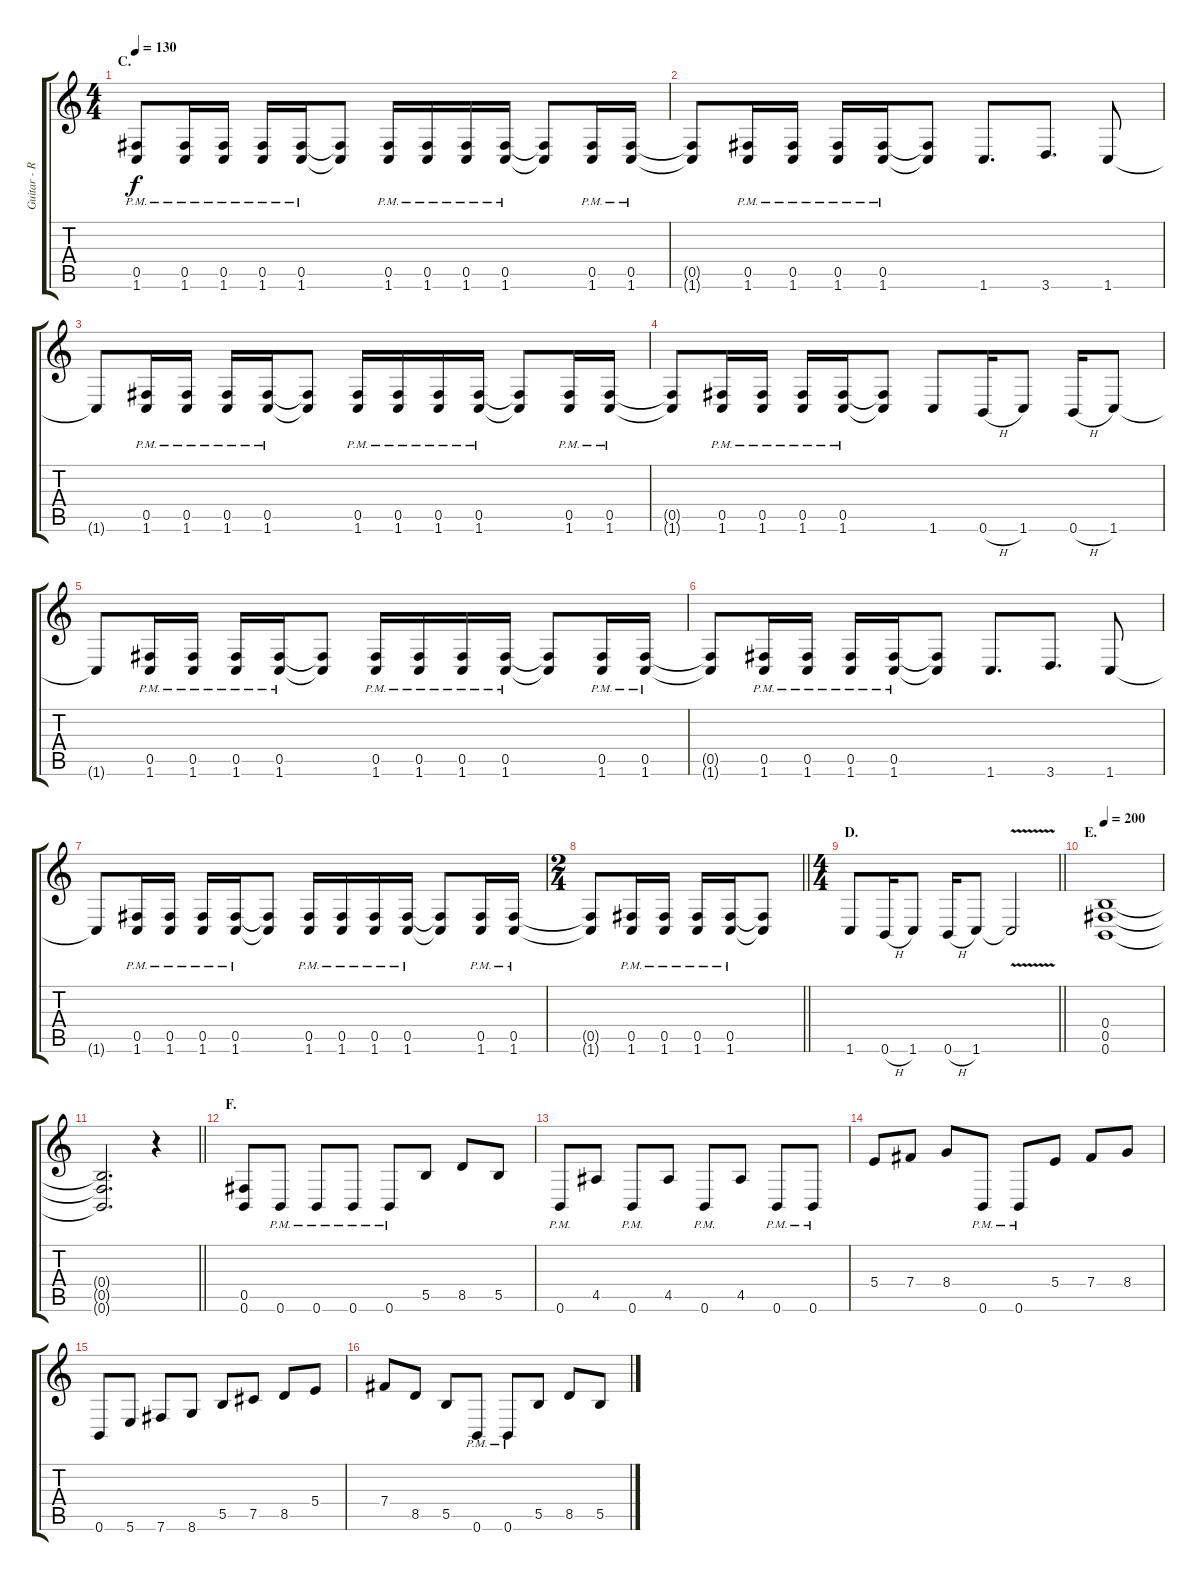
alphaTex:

\track ("Guitar - Right" "Guitar - R") {instrument distortionguitar}
\staff {score tabs}
\tuning (Db4 Ab3 E3 B2 Gb2 B1) {hide}
\ts (4 4)
\section ("" "C.")
\tempo 130
\clef g2
\ks c
(0.5{pm} 1.6{pm}).8{dy f} (0.5{pm} 1.6{pm}).16 (0.5{pm} 1.6{pm}).16 (0.5{pm} 1.6{pm}).16 (0.5{pm} 1.6{pm}).16 (0.5{t} 1.6{t}).8 (0.5{pm} 1.6{pm}).16 (0.5{pm} 1.6{pm}).16 (0.5{pm} 1.6{pm}).16 (0.5{pm} 1.6{pm}).16 (0.5{t} 1.6{t}).8 (0.5{pm} 1.6{pm}).16 (0.5{pm} 1.6{pm}).16 |
(0.5{t} 1.6{t}).8 (0.5{pm} 1.6{pm}).16 (0.5{pm} 1.6{pm}).16 (0.5{pm} 1.6{pm}).16 (0.5{pm} 1.6{pm}).16 (0.5{t} 1.6{t}).8 1.6.8{d} 3.6.8{d} 1.6.8 |
1.6{t}.8 (0.5{pm} 1.6{pm}).16 (0.5{pm} 1.6{pm}).16 (0.5{pm} 1.6{pm}).16 (0.5{pm} 1.6{pm}).16 (0.5{t} 1.6{t}).8 (0.5{pm} 1.6{pm}).16 (0.5{pm} 1.6{pm}).16 (0.5{pm} 1.6{pm}).16 (0.5{pm} 1.6{pm}).16 (0.5{t} 1.6{t}).8 (0.5{pm} 1.6{pm}).16 (0.5{pm} 1.6{pm}).16 |
(0.5{t} 1.6{t}).8 (0.5{pm} 1.6{pm}).16 (0.5{pm} 1.6{pm}).16 (0.5{pm} 1.6{pm}).16 (0.5{pm} 1.6{pm}).16 (0.5{t} 1.6{t}).8 1.6.8 0.6{h}.16 1.6.8 0.6{h}.16 1.6.8 |
1.6{t}.8 (0.5{pm} 1.6{pm}).16 (0.5{pm} 1.6{pm}).16 (0.5{pm} 1.6{pm}).16 (0.5{pm} 1.6{pm}).16 (0.5{t} 1.6{t}).8 (0.5{pm} 1.6{pm}).16 (0.5{pm} 1.6{pm}).16 (0.5{pm} 1.6{pm}).16 (0.5{pm} 1.6{pm}).16 (0.5{t} 1.6{t}).8 (0.5{pm} 1.6{pm}).16 (0.5{pm} 1.6{pm}).16 |
(0.5{t} 1.6{t}).8 (0.5{pm} 1.6{pm}).16 (0.5{pm} 1.6{pm}).16 (0.5{pm} 1.6{pm}).16 (0.5{pm} 1.6{pm}).16 (0.5{t} 1.6{t}).8 1.6.8{d} 3.6.8{d} 1.6.8 |
1.6{t}.8 (0.5{pm} 1.6{pm}).16 (0.5{pm} 1.6{pm}).16 (0.5{pm} 1.6{pm}).16 (0.5{pm} 1.6{pm}).16 (0.5{t} 1.6{t}).8 (0.5{pm} 1.6{pm}).16 (0.5{pm} 1.6{pm}).16 (0.5{pm} 1.6{pm}).16 (0.5{pm} 1.6{pm}).16 (0.5{t} 1.6{t}).8 (0.5{pm} 1.6{pm}).16 (0.5{pm} 1.6{pm}).16 |
\ts (2 4)
\barLineRight lightlight
(0.5{t} 1.6{t}).8 (0.5{pm} 1.6{pm}).16 (0.5{pm} 1.6{pm}).16 (0.5{pm} 1.6{pm}).16 (0.5{pm} 1.6{pm}).16 (0.5{t} 1.6{t}).8 |
\ts (4 4)
\section ("" "D.")
\barLineRight lightlight
1.6.8 0.6{h}.16 1.6.8 0.6{h}.16 1.6.8 1.6{v t}.2 |
\section ("" "E.")
\tempo 200
(0.4 0.5 0.6).1 |
\barLineRight lightlight
(0.4{t} 0.5{t} 0.6{t}).2{d} r.4 |
\section ("" "F.")
(0.5 0.6).8 0.6{pm}.8 0.6{pm}.8 0.6{pm}.8 0.6{pm}.8 5.5.8 8.5.8 5.5.8 |
0.6{pm}.8 4.5.8 0.6{pm}.8 4.5.8 0.6{pm}.8 4.5.8 0.6{pm}.8 0.6{pm}.8 |
5.4.8 7.4.8 8.4.8 0.6{pm}.8 0.6{pm}.8 5.4.8 7.4.8 8.4.8 |
0.6.8 5.6.8 7.6.8 8.6.8 5.5.8 7.5.8 8.5.8 5.4.8 |
7.4.8 8.5.8 5.5.8 0.6{pm}.8 0.6{pm}.8 5.5.8 8.5.8 5.5.8
